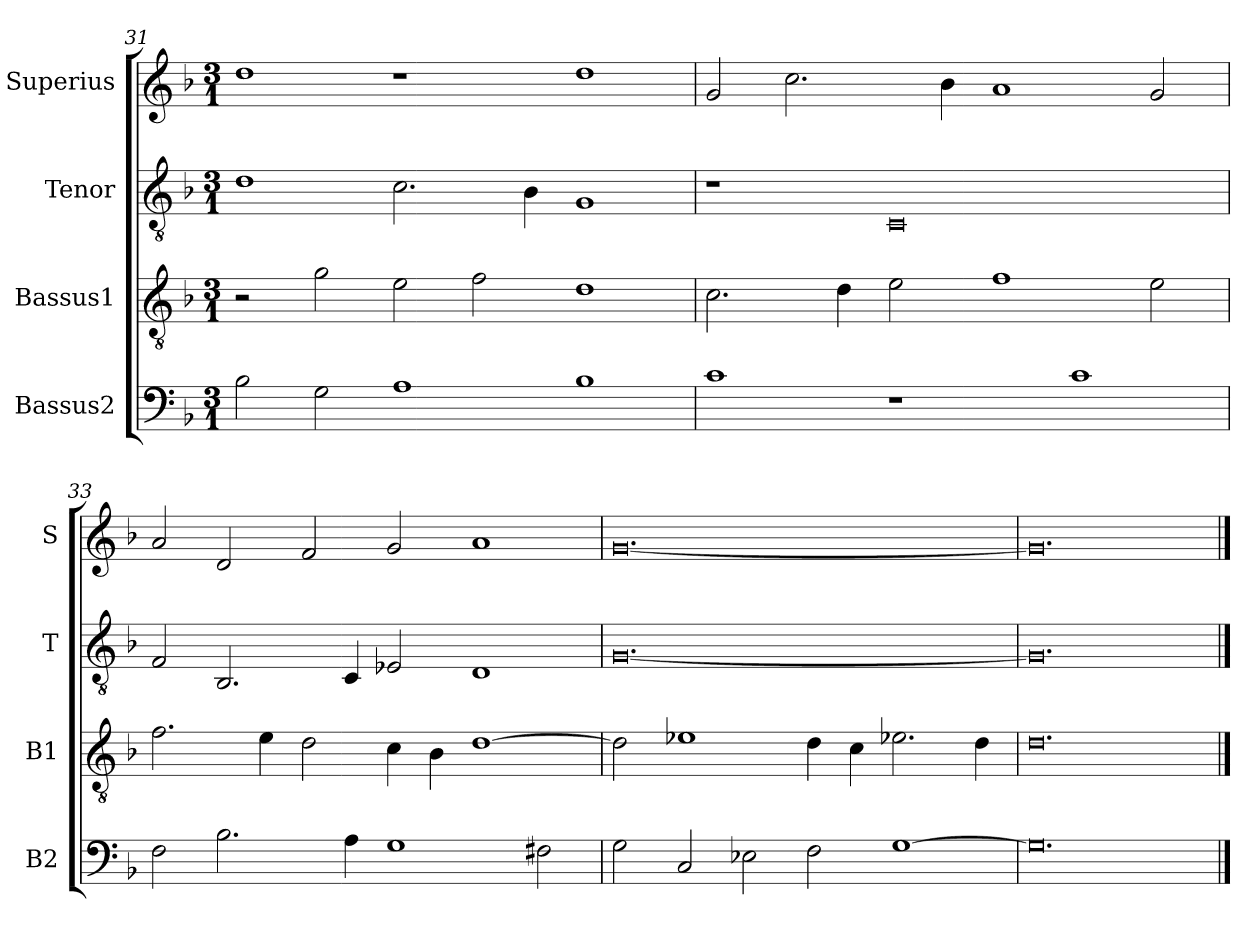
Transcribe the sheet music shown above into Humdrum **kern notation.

**kern	**kern	**kern	**kern
*part4	*part3	*part2	*part1
*staff4	*staff3	*staff2	*staff1
*I"Bassus2	*I"Bassus1	*I"Tenor	*I"Superius
*I'B2	*I'B1	*I'T	*I'S
*clefF4	*clefGv2	*clefGv2	*clefG2
*k[b-]	*k[b-]	*k[b-]	*k[b-]
*M3/1	*M3/1	*M3/1	*M3/1
=31	=31	=31	=31
2B-\	2r	1d	1dd
2G\	2g\	.	.
1A	2e\	2.c\	1r
.	2f\	.	.
.	.	4B-\	.
1B-	1d	1G	1dd
=32	=32	=32	=32
1c	2.c\	1r	2g/
.	.	.	2.cc\
.	4d\	.	.
1r	2e\	0C	.
.	.	.	4b-\
.	1f	.	1a
1c	.	.	.
.	2e\	.	2g/
=33	=33	=33	=33
2F\	2.f\	2F/	2a/
2.B-\	.	2.BB-/	2d/
.	4e\	.	.
.	2d\	.	2f/
4A\	.	4C/	.
1G	4c\	2E-X/	2g/
.	4B-\	.	.
.	[1d	1D	1a
2F#X\	.	.	.
=34	=34	=34	=34
2G\	2d\]	[0.G	[0.g
2C/	1e-X	.	.
2E-X\	.	.	.
2F\	4d\	.	.
.	4c\	.	.
[1G	2.e-X\	.	.
.	4d\	.	.
=35	=35	=35	=35
0.G]	0.d	0.G]	0.g]
==	==	==	==
*-	*-	*-	*-
